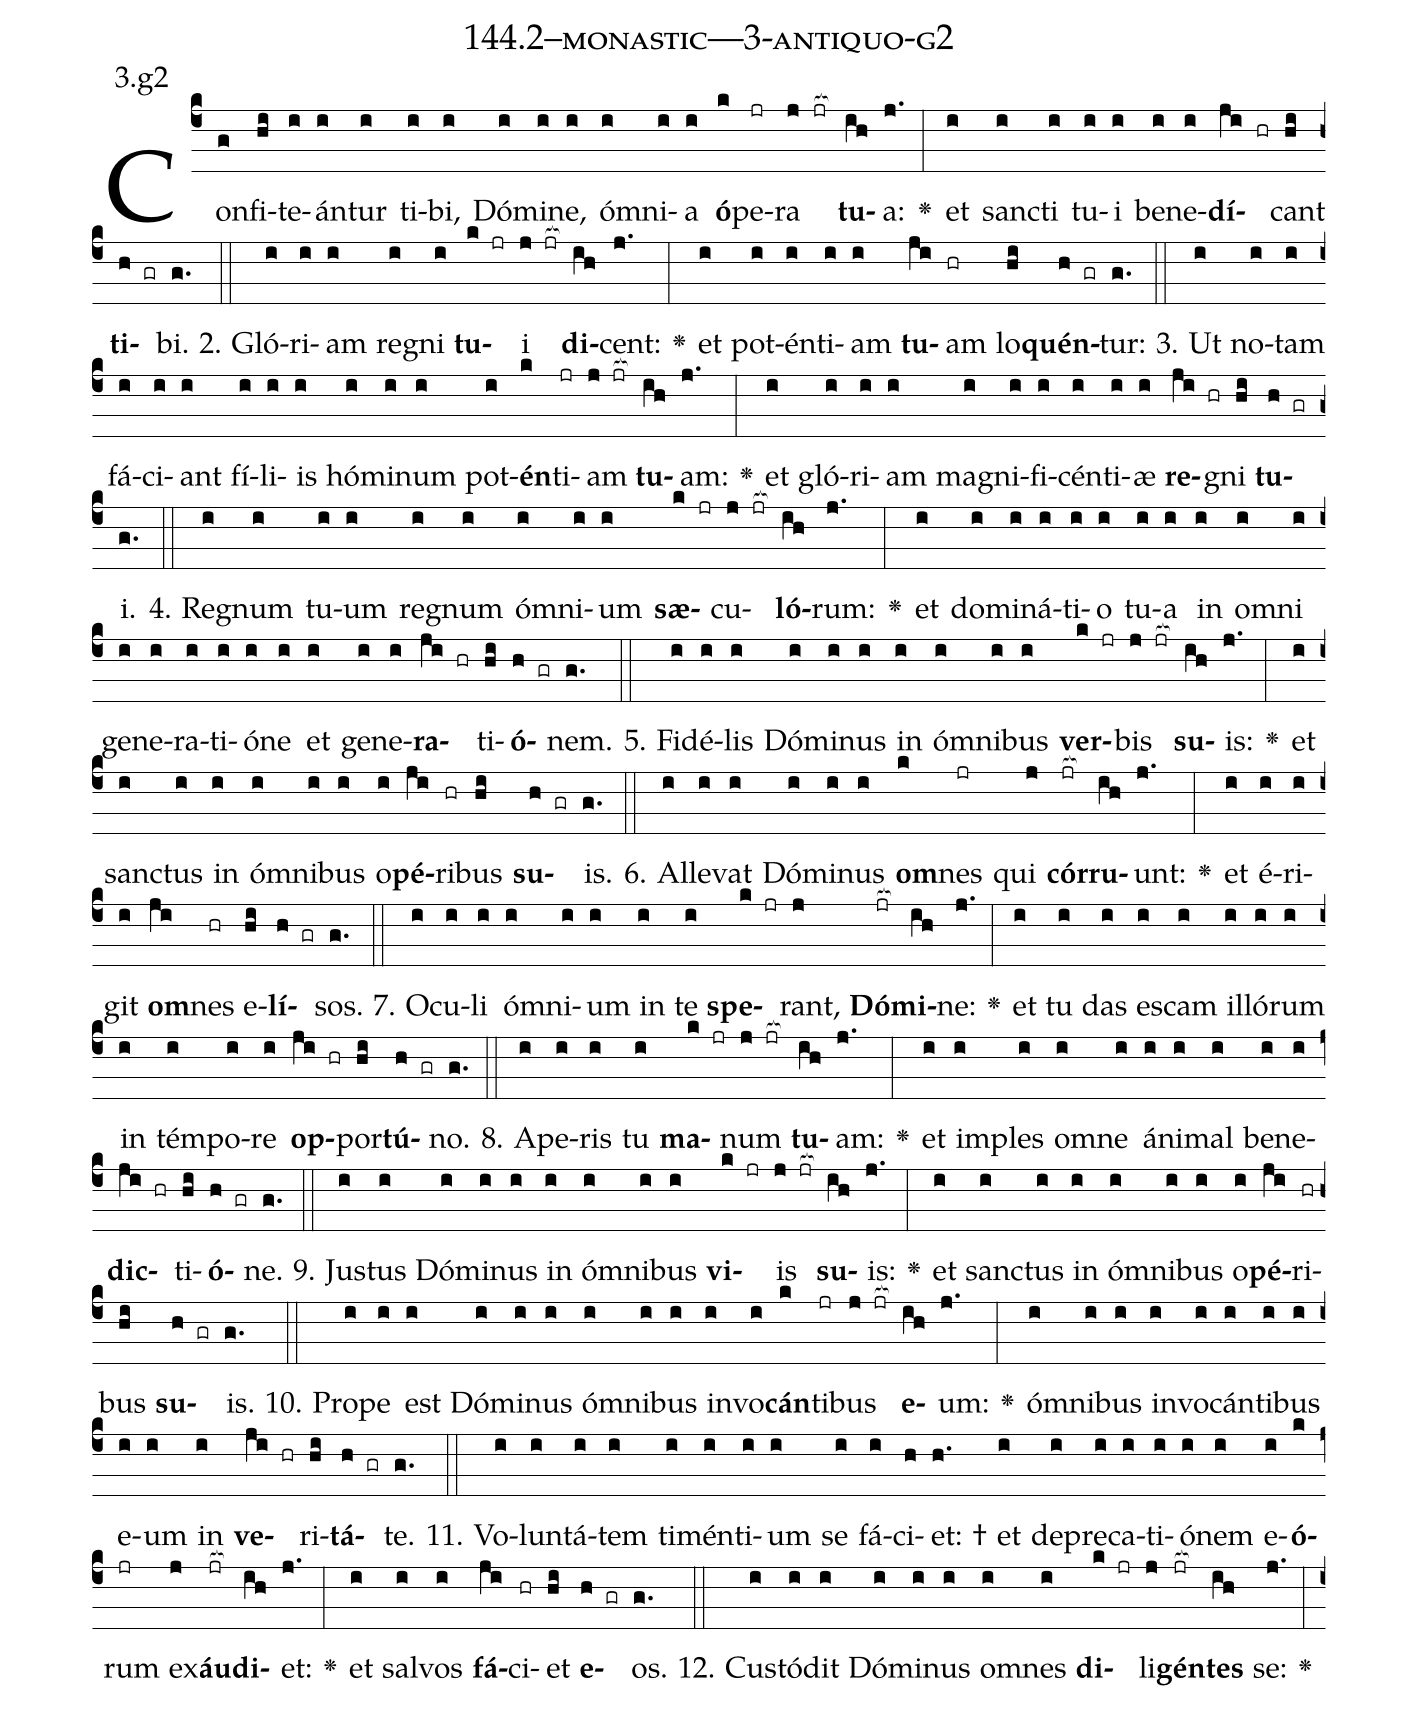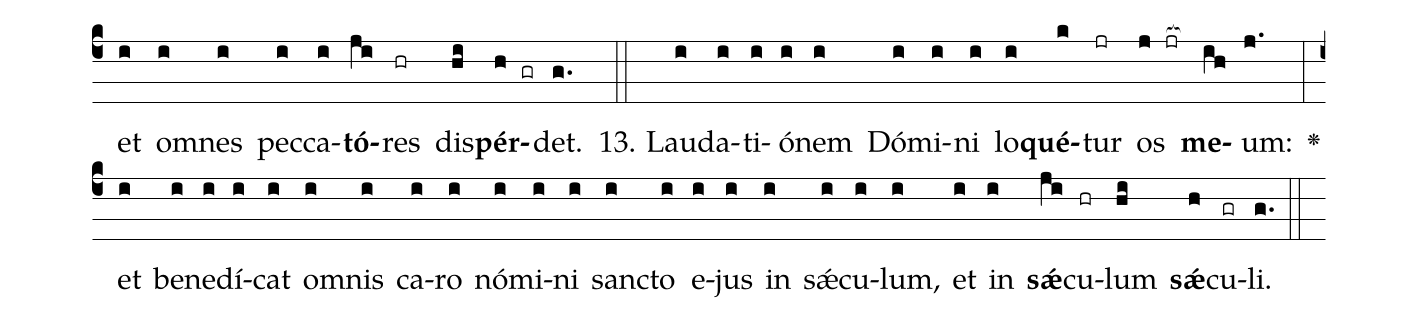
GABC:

name: 144.2--monastic---3-antiquo-g2;
annotation: 3.g2;
%%
(c4)Con(g)fi(hi)te(i)án(i)tur(i) ti(i)bi,(i) Dó(i)mi(i)ne,(i) óm(i)ni(i)a(i) <b>ó</b>(k)pe(jr)ra(j jr[ocb:1{]) <b>tu</b>(ih[ocb:0}])a:(j.) <v>\greheightstar</v>(:) et(i) sanc(i)ti(i) tu(i)i(i) be(i)ne(i)<b>dí</b>(ji hr)cant(hi) <b>ti</b>(h gr)bi.(g.) (::)
2. Gló(i)ri(i)am(i) re(i)gni(i) <b>tu</b>(k jr)i(j jr[ocb:1{]) <b>di</b>(ih[ocb:0}])cent:(j.) <v>\greheightstar</v>(:) et(i) pot(i)én(i)ti(i)am(i) <b>tu</b>(ji)am(hr) lo(hi)<b>quén</b>(h gr)tur:(g.) (::)
3. Ut(i) no(i)tam(i) fá(i)ci(i)ant(i) fí(i)li(i)is(i) hó(i)mi(i)num(i) pot(i)<b>én</b>(k)ti(jr)am(j jr[ocb:1{]) <b>tu</b>(ih[ocb:0}])am:(j.) <v>\greheightstar</v>(:) et(i) gló(i)ri(i)am(i) ma(i)gni(i)fi(i)cén(i)ti(i)æ(i) <b>re</b>(ji hr)gni(hi) <b>tu</b>(h gr)i.(g.) (::)
4. Re(i)gnum(i) tu(i)um(i) re(i)gnum(i) óm(i)ni(i)um(i) <b>sæ</b>(k jr)cu(j jr[ocb:1{])<b>ló</b>(ih[ocb:0}])rum:(j.) <v>\greheightstar</v>(:) et(i) do(i)mi(i)ná(i)ti(i)o(i) tu(i)a(i) in(i) om(i)ni(i) ge(i)ne(i)ra(i)ti(i)ó(i)ne(i) et(i) ge(i)ne(i)<b>ra</b>(ji hr)ti(hi)<b>ó</b>(h gr)nem.(g.) (::)
5. Fi(i)dé(i)lis(i) Dó(i)mi(i)nus(i) in(i) óm(i)ni(i)bus(i) <b>ver</b>(k jr)bis(j jr[ocb:1{]) <b>su</b>(ih[ocb:0}])is:(j.) <v>\greheightstar</v>(:) et(i) sanc(i)tus(i) in(i) óm(i)ni(i)bus(i) o(i)<b>pé</b>(ji)ri(hr)bus(hi) <b>su</b>(h gr)is.(g.) (::)
6. Al(i)le(i)vat(i) Dó(i)mi(i)nus(i) <b>om</b>(k)nes(jr) qui(j) <b>cór</b>(jr[ocb:1{])<b>ru</b>(ih[ocb:0}])unt:(j.) <v>\greheightstar</v>(:) et(i) é(i)ri(i)git(i) <b>om</b>(ji)nes(hr) e(hi)<b>lí</b>(h gr)sos.(g.) (::)
7. O(i)cu(i)li(i) óm(i)ni(i)um(i) in(i) te(i) <b>spe</b>(k jr)rant,(j) <b>Dó</b>(jr[ocb:1{])<b>mi</b>(ih[ocb:0}])ne:(j.) <v>\greheightstar</v>(:) et(i) tu(i) das(i) es(i)cam(i) il(i)ló(i)rum(i) in(i) tém(i)po(i)re(i) <b>op</b>(ji hr)por(hi)<b>tú</b>(h gr)no.(g.) (::)
8. A(i)pe(i)ris(i) tu(i) <b>ma</b>(k jr)num(j jr[ocb:1{]) <b>tu</b>(ih[ocb:0}])am:(j.) <v>\greheightstar</v>(:) et(i) im(i)ples(i) om(i)ne(i) á(i)ni(i)mal(i) be(i)ne(i)<b>dic</b>(ji hr)ti(hi)<b>ó</b>(h gr)ne.(g.) (::)
9. Jus(i)tus(i) Dó(i)mi(i)nus(i) in(i) óm(i)ni(i)bus(i) <b>vi</b>(k jr)is(j jr[ocb:1{]) <b>su</b>(ih[ocb:0}])is:(j.) <v>\greheightstar</v>(:) et(i) sanc(i)tus(i) in(i) óm(i)ni(i)bus(i) o(i)<b>pé</b>(ji)ri(hr)bus(hi) <b>su</b>(h gr)is.(g.) (::)
10. Pro(i)pe(i) est(i) Dó(i)mi(i)nus(i) óm(i)ni(i)bus(i) in(i)vo(i)<b>cán</b>(k)ti(jr)bus(j jr[ocb:1{]) <b>e</b>(ih[ocb:0}])um:(j.) <v>\greheightstar</v>(:) óm(i)ni(i)bus(i) in(i)vo(i)cán(i)ti(i)bus(i) e(i)um(i) in(i) <b>ve</b>(ji hr)ri(hi)<b>tá</b>(h gr)te.(g.) (::)
11. Vo(i)lun(i)tá(i)tem(i) ti(i)mén(i)ti(i)um(i) se(i) fá(i)ci(h)et: †(h.) et(i) de(i)pre(i)ca(i)ti(i)ó(i)nem(i) e(i)<b>ó</b>(k)rum(jr) ex(j)<b>áu</b>(jr[ocb:1{])<b>di</b>(ih[ocb:0}])et:(j.) <v>\greheightstar</v>(:) et(i) sal(i)vos(i) <b>fá</b>(ji)ci(hr)et(hi) <b>e</b>(h gr)os.(g.) (::)
12. Cus(i)tó(i)dit(i) Dó(i)mi(i)nus(i) om(i)nes(i) <b>di</b>(k jr)li(j)<b>gén</b>(jr[ocb:1{])<b>tes</b>(ih[ocb:0}]) se:(j.) <v>\greheightstar</v>(:) et(i) om(i)nes(i) pec(i)ca(i)<b>tó</b>(ji)res(hr) dis(hi)<b>pér</b>(h gr)det.(g.) (::)
13. Lau(i)da(i)ti(i)ó(i)nem(i) Dó(i)mi(i)ni(i) lo(i)<b>qué</b>(k)tur(jr) os(j jr[ocb:1{]) <b>me</b>(ih[ocb:0}])um:(j.) <v>\greheightstar</v>(:) et(i) be(i)ne(i)dí(i)cat(i) om(i)nis(i) ca(i)ro(i) nó(i)mi(i)ni(i) sanc(i)to(i) e(i)jus(i) in(i) sǽ(i)cu(i)lum,(i) et(i) in(i) <b>sǽ</b>(ji)cu(hr)lum(hi) <b>sǽ</b>(h)cu(gr)li.(g.) (::)
